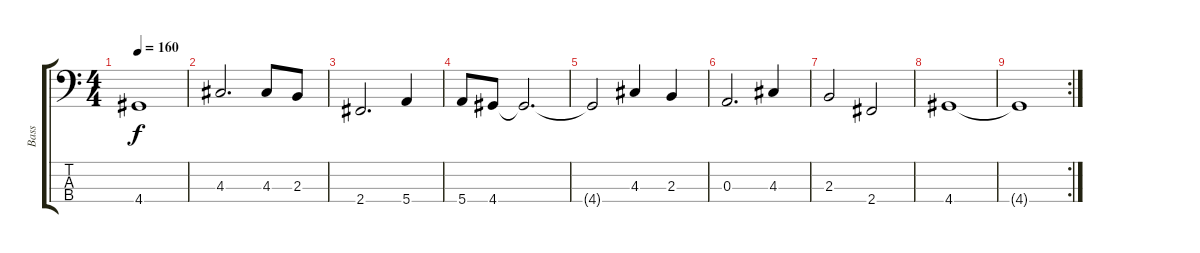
\track ("Bass" "Bass") {instrument electricbasspick}
\staff {score tabs}
\tuning (G2 D2 A1 E1) {hide}
\ts (4 4)
\tempo 160
\clef f4
\ks c
4.4{t}.1{dy f} |
4.3.2{d} 4.3.8 2.3.8 |
2.4.2{d} 5.4.4 |
5.4.8 4.4.8 4.4{t}.2{d} |
4.4{t}.2 4.3.4 2.3.4 |
0.3.2{d} 4.3.4 |
2.3.2 2.4.2 |
4.4.1 |
\rc 2
4.4{t}.1
